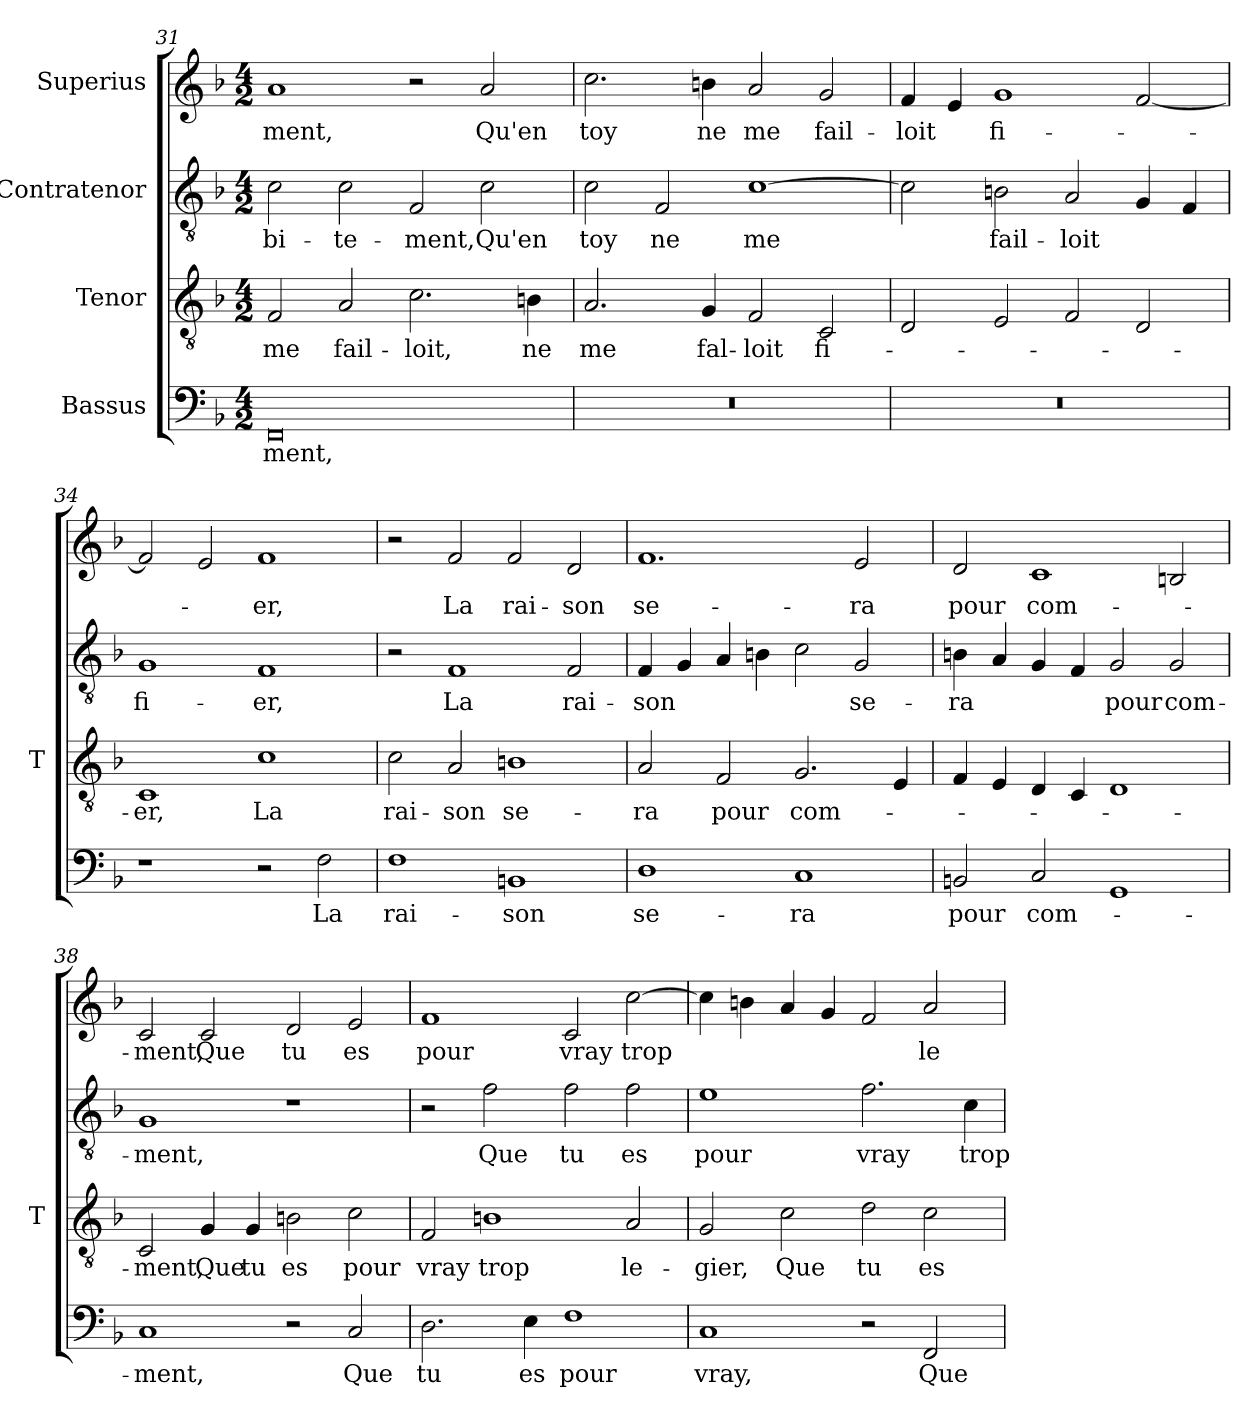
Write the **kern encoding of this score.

**kern	**text	**kern	**text	**kern	**text	**kern	**text
*part4	*part4	*part3	*part3	*part2	*part2	*part1	*part1
*staff4	*staff4	*staff3	*staff3	*staff2	*staff2	*staff1	*staff1
*I"Bassus	*	*I"Tenor	*	*I"Contratenor	*	*I"Superius	*
*	*	*I'T	*	*	*	*	*
*clefF4	*	*clefGv2	*	*clefGv2	*	*clefG2	*
*k[b-]	*	*k[b-]	*	*k[b-]	*	*k[b-]	*
*M4/2	*	*M4/2	*	*M4/2	*	*M4/2	*
=31	=31	=31	=31	=31	=31	=31	=31
0FF	-ment,	2F	-me	2c	bi-	1a	-ment,
.	.	2A	fail-	2c	te-	.	.
.	.	2.c	-loit,	2F	-ment,	2r	.
.	.	.	.	2c	-Qu'en	2a	-Qu'en
.	.	4Bn	-ne	.	.	.	.
=32	=32	=32	=32	=32	=32	=32	=32
0r	.	2.A	-me	2c	-toy	2.cc	-toy
.	.	.	.	2F	-ne	.	.
.	.	4G	fal-	.	.	4b	-ne
.	.	2F	-loit	[1c	-me	2a	-me
.	.	2C	fi-	.	.	2g	fail-
=33	=33	=33	=33	=33	=33	=33	=33
0r	.	2D	.	2c]	.	4f	-loit
.	.	.	.	.	.	4e	.
.	.	2E	.	2Bn	fail-	1g	fi-
.	.	2F	.	2A	-loit	.	.
.	.	2D	.	4G	.	[2f	.
.	.	.	.	4F	.	.	.
=34	=34	=34	=34	=34	=34	=34	=34
1r	.	1C	-er,	1G	fi-	2f]	.
.	.	.	.	.	.	2e	.
2r	.	1c	-La	1F	-er,	1f	-er,
2F	-La	.	.	.	.	.	.
=35	=35	=35	=35	=35	=35	=35	=35
1F	rai-	2c	rai-	2r	.	2r	.
.	.	2A	-son	1F	-La	2f	-La
1BBn	-son	1Bn	se-	.	.	2f	rai-
.	.	.	.	2F	rai-	2d	-son
=36	=36	=36	=36	=36	=36	=36	=36
1D	se-	2A	-ra	4F	-son	1.f	se-
.	.	.	.	4G	.	.	.
.	.	2F	-pour	4A	.	.	.
.	.	.	.	4Bn	.	.	.
1C	-ra	2.G	com-	2c	.	.	.
.	.	.	.	2G	se-	2e	-ra
.	.	4E	.	.	.	.	.
=37	=37	=37	=37	=37	=37	=37	=37
2BBn	-pour	4F	.	4Bn	-ra	2d	-pour
.	.	4E	.	4A	.	.	.
2C	com-	4D	.	4G	.	1c	com-
.	.	4C	.	4F	.	.	.
1GG	.	1D	.	2G	-pour	.	.
.	.	.	.	2G	com-	2Bn	.
=38	=38	=38	=38	=38	=38	=38	=38
1C	-ment,	2C	-ment,	1G	-ment,	2c	-ment,
.	.	4G	-Que	.	.	2c	-Que
.	.	4G	-tu	.	.	.	.
2r	.	2Bn	-es	1r	.	2d	-tu
2C	-Que	2c	-pour	.	.	2e	-es
=39	=39	=39	=39	=39	=39	=39	=39
2.D	-tu	2F	-vray	2r	.	1f	-pour
.	.	1Bn	-trop	2f	-Que	.	.
4E	-es	.	.	.	.	.	.
1F	-pour	.	.	2f	-tu	2c	-vray
.	.	2A	le-	2f	-es	[2cc	-trop
=40	=40	=40	=40	=40	=40	=40	=40
1C	-vray,	2G	-gier,	1e	-pour	4cc]	.
.	.	.	.	.	.	4b	.
.	.	2c	-Que	.	.	4a	.
.	.	.	.	.	.	4g	.
2r	.	2d	-tu	2.f	-vray	2f	.
2FF	-Que	2c	-es	.	.	2a	le-
.	.	.	.	4c	-trop	.	.
=	=	=	=	=	=	=	=
*-	*-	*-	*-	*-	*-	*-	*-
